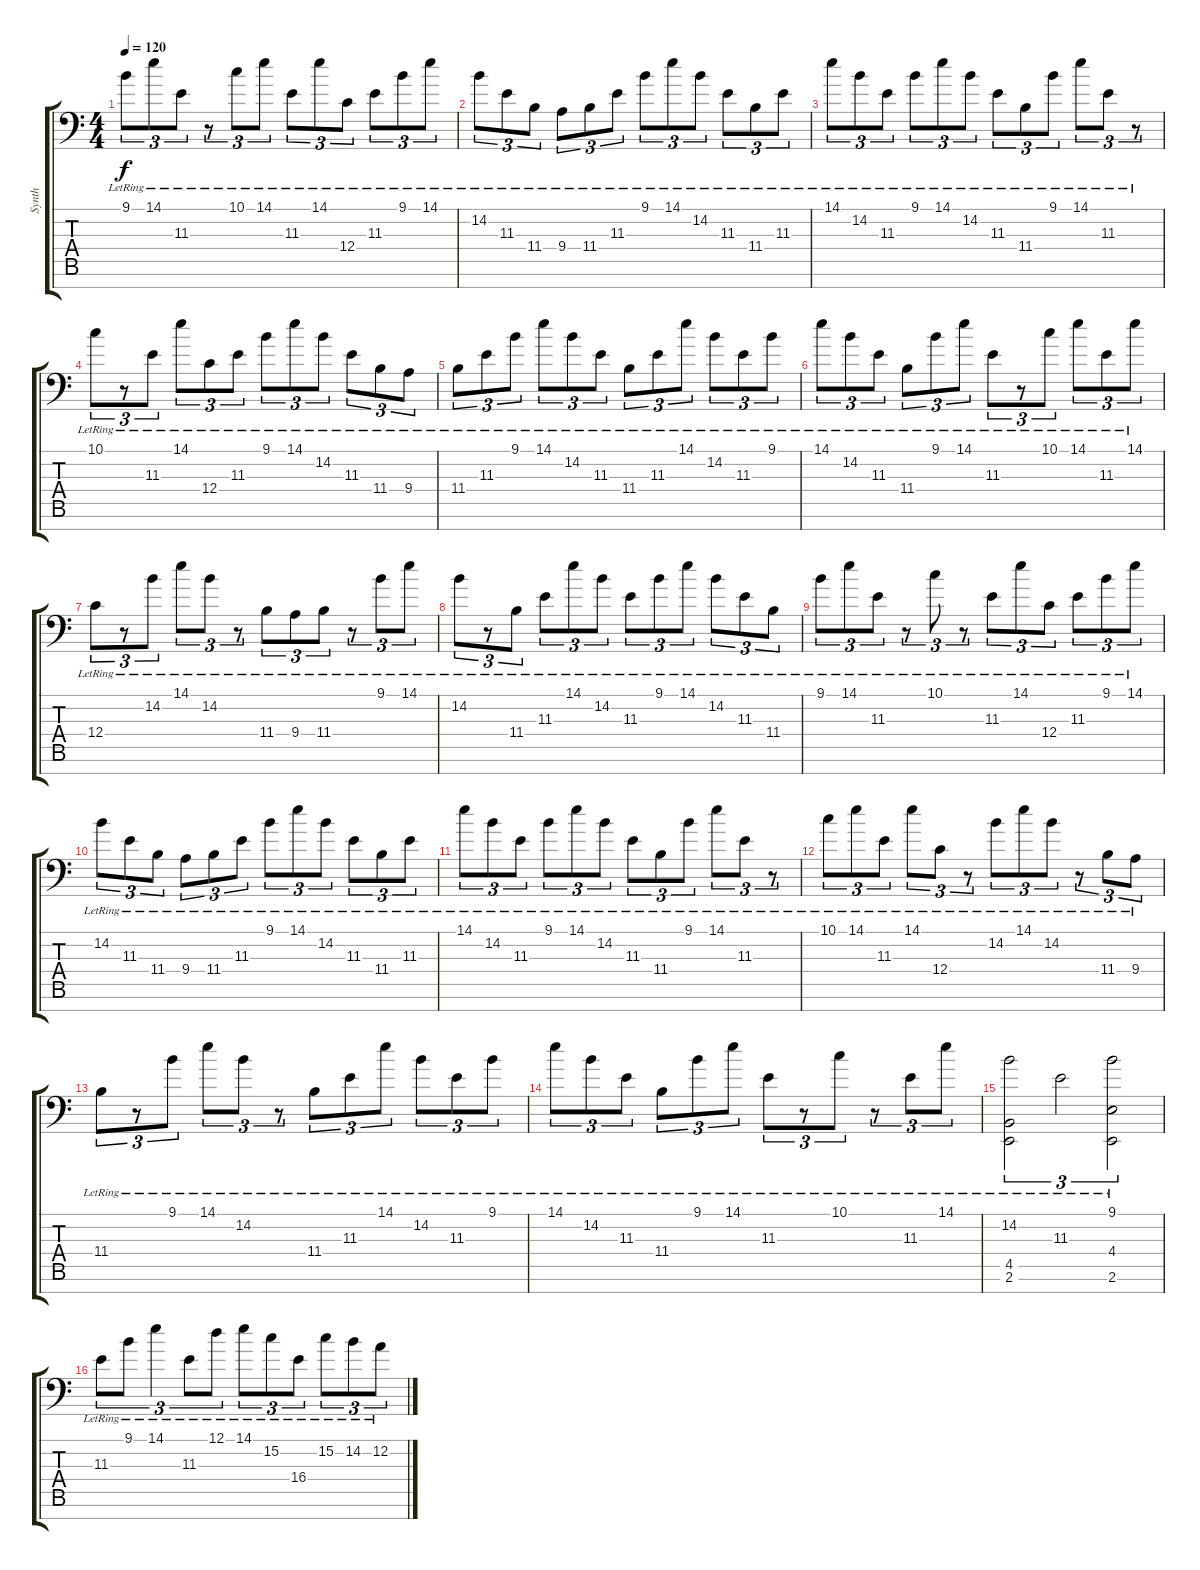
\track ("Synth" "Synth") {instrument acousticgrandpiano}
\staff {score tabs}
\tuning (D4 A3 F3 C3 G2 D2 G1) {hide}
\ts (4 4)
\tempo 120
\clef f4
\ks c
9.1{lr}.8{tu (3 2) dy f} 14.1{lr}.8{tu (3 2)} 11.3{lr}.8{tu (3 2)} r.8{tu (3 2)} 10.1{lr}.8{tu (3 2)} 14.1{lr}.8{tu (3 2)} 11.3{lr}.8{tu (3 2)} 14.1{lr}.8{tu (3 2)} 12.4{lr}.8{tu (3 2)} 11.3{lr}.8{tu (3 2)} 9.1{lr}.8{tu (3 2)} 14.1{lr}.8{tu (3 2)} |
14.2{lr}.8{tu (3 2)} 11.3{lr}.8{tu (3 2)} 11.4{lr}.8{tu (3 2)} 9.4{lr}.8{tu (3 2)} 11.4{lr}.8{tu (3 2)} 11.3{lr}.8{tu (3 2)} 9.1{lr}.8{tu (3 2)} 14.1{lr}.8{tu (3 2)} 14.2{lr}.8{tu (3 2)} 11.3{lr}.8{tu (3 2)} 11.4{lr}.8{tu (3 2)} 11.3{lr}.8{tu (3 2)} |
14.1{lr}.8{tu (3 2)} 14.2{lr}.8{tu (3 2)} 11.3{lr}.8{tu (3 2)} 9.1{lr}.8{tu (3 2)} 14.1{lr}.8{tu (3 2)} 14.2{lr}.8{tu (3 2)} 11.3{lr}.8{tu (3 2)} 11.4{lr}.8{tu (3 2)} 9.1{lr}.8{tu (3 2)} 14.1{lr}.8{tu (3 2)} 11.3{lr}.8{tu (3 2)} r.8{tu (3 2)} |
10.1{lr}.8{tu (3 2)} r.8{tu (3 2)} 11.3{lr}.8{tu (3 2)} 14.1{lr}.8{tu (3 2)} 12.4{lr}.8{tu (3 2)} 11.3{lr}.8{tu (3 2)} 9.1{lr}.8{tu (3 2)} 14.1{lr}.8{tu (3 2)} 14.2{lr}.8{tu (3 2)} 11.3{lr}.8{tu (3 2)} 11.4{lr}.8{tu (3 2)} 9.4{lr}.8{tu (3 2)} |
11.4{lr}.8{tu (3 2)} 11.3{lr}.8{tu (3 2)} 9.1{lr}.8{tu (3 2)} 14.1{lr}.8{tu (3 2)} 14.2{lr}.8{tu (3 2)} 11.3{lr}.8{tu (3 2)} 11.4{lr}.8{tu (3 2)} 11.3{lr}.8{tu (3 2)} 14.1{lr}.8{tu (3 2)} 14.2{lr}.8{tu (3 2)} 11.3{lr}.8{tu (3 2)} 9.1{lr}.8{tu (3 2)} |
14.1{lr}.8{tu (3 2)} 14.2{lr}.8{tu (3 2)} 11.3{lr}.8{tu (3 2)} 11.4{lr}.8{tu (3 2)} 9.1{lr}.8{tu (3 2)} 14.1{lr}.8{tu (3 2)} 11.3{lr}.8{tu (3 2)} r.8{tu (3 2)} 10.1{lr}.8{tu (3 2)} 14.1{lr}.8{tu (3 2)} 11.3{lr}.8{tu (3 2)} 14.1{lr}.8{tu (3 2)} |
12.4{lr}.8{tu (3 2)} r.8{tu (3 2)} 14.2{lr}.8{tu (3 2)} 14.1{lr}.8{tu (3 2)} 14.2{lr}.8{tu (3 2)} r.8{tu (3 2)} 11.4{lr}.8{tu (3 2)} 9.4{lr}.8{tu (3 2)} 11.4{lr}.8{tu (3 2)} r.8{tu (3 2)} 9.1{lr}.8{tu (3 2)} 14.1{lr}.8{tu (3 2)} |
14.2{lr}.8{tu (3 2)} r.8{tu (3 2)} 11.4{lr}.8{tu (3 2)} 11.3{lr}.8{tu (3 2)} 14.1{lr}.8{tu (3 2)} 14.2{lr}.8{tu (3 2)} 11.3{lr}.8{tu (3 2)} 9.1{lr}.8{tu (3 2)} 14.1{lr}.8{tu (3 2)} 14.2{lr}.8{tu (3 2)} 11.3{lr}.8{tu (3 2)} 11.4{lr}.8{tu (3 2)} |
9.1{lr}.8{tu (3 2)} 14.1{lr}.8{tu (3 2)} 11.3{lr}.8{tu (3 2)} r.8{tu (3 2)} 10.1{lr}.8{tu (3 2)} r.8{tu (3 2)} 11.3{lr}.8{tu (3 2)} 14.1{lr}.8{tu (3 2)} 12.4{lr}.8{tu (3 2)} 11.3{lr}.8{tu (3 2)} 9.1{lr}.8{tu (3 2)} 14.1{lr}.8{tu (3 2)} |
14.2{lr}.8{tu (3 2)} 11.3{lr}.8{tu (3 2)} 11.4{lr}.8{tu (3 2)} 9.4{lr}.8{tu (3 2)} 11.4{lr}.8{tu (3 2)} 11.3{lr}.8{tu (3 2)} 9.1{lr}.8{tu (3 2)} 14.1{lr}.8{tu (3 2)} 14.2{lr}.8{tu (3 2)} 11.3{lr}.8{tu (3 2)} 11.4{lr}.8{tu (3 2)} 11.3{lr}.8{tu (3 2)} |
14.1{lr}.8{tu (3 2)} 14.2{lr}.8{tu (3 2)} 11.3{lr}.8{tu (3 2)} 9.1{lr}.8{tu (3 2)} 14.1{lr}.8{tu (3 2)} 14.2{lr}.8{tu (3 2)} 11.3{lr}.8{tu (3 2)} 11.4{lr}.8{tu (3 2)} 9.1{lr}.8{tu (3 2)} 14.1{lr}.8{tu (3 2)} 11.3{lr}.8{tu (3 2)} r.8{tu (3 2)} |
10.1{lr}.8{tu (3 2)} 14.1{lr}.8{tu (3 2)} 11.3{lr}.8{tu (3 2)} 14.1{lr}.8{tu (3 2)} 12.4{lr}.8{tu (3 2)} r.8{tu (3 2)} 14.2{lr}.8{tu (3 2)} 14.1{lr}.8{tu (3 2)} 14.2{lr}.8{tu (3 2)} r.8{tu (3 2)} 11.4{lr}.8{tu (3 2)} 9.4{lr}.8{tu (3 2)} |
11.4{lr}.8{tu (3 2)} r.8{tu (3 2)} 9.1{lr}.8{tu (3 2)} 14.1{lr}.8{tu (3 2)} 14.2{lr}.8{tu (3 2)} r.8{tu (3 2)} 11.4{lr}.8{tu (3 2)} 11.3{lr}.8{tu (3 2)} 14.1{lr}.8{tu (3 2)} 14.2{lr}.8{tu (3 2)} 11.3{lr}.8{tu (3 2)} 9.1{lr}.8{tu (3 2)} |
14.1{lr}.8{tu (3 2)} 14.2{lr}.8{tu (3 2)} 11.3{lr}.8{tu (3 2)} 11.4{lr}.8{tu (3 2)} 9.1{lr}.8{tu (3 2)} 14.1{lr}.8{tu (3 2)} 11.3{lr}.8{tu (3 2)} r.8{tu (3 2)} 10.1{lr}.8{tu (3 2)} r.8{tu (3 2)} 11.3{lr}.8{tu (3 2)} 14.1{lr}.8{tu (3 2)} |
(14.2{lr} 4.5 2.6).2{tu (3 2)} 11.3{lr}.2{tu (3 2)} (9.1{lr} 4.4 2.6).2{tu (3 2)} |
11.3{lr}.8{tu (3 2)} 9.1{lr}.8{tu (3 2)} 14.1{lr}.4{tu (3 2)} 11.3{lr}.8{tu (3 2)} 12.1{lr}.8{tu (3 2)} 14.1{lr}.8{tu (3 2)} 15.2{lr}.8{tu (3 2)} 16.4{lr}.8{tu (3 2)} 15.2{lr}.8{tu (3 2)} 14.2{lr}.8{tu (3 2)} 12.2{lr}.8{tu (3 2)}
